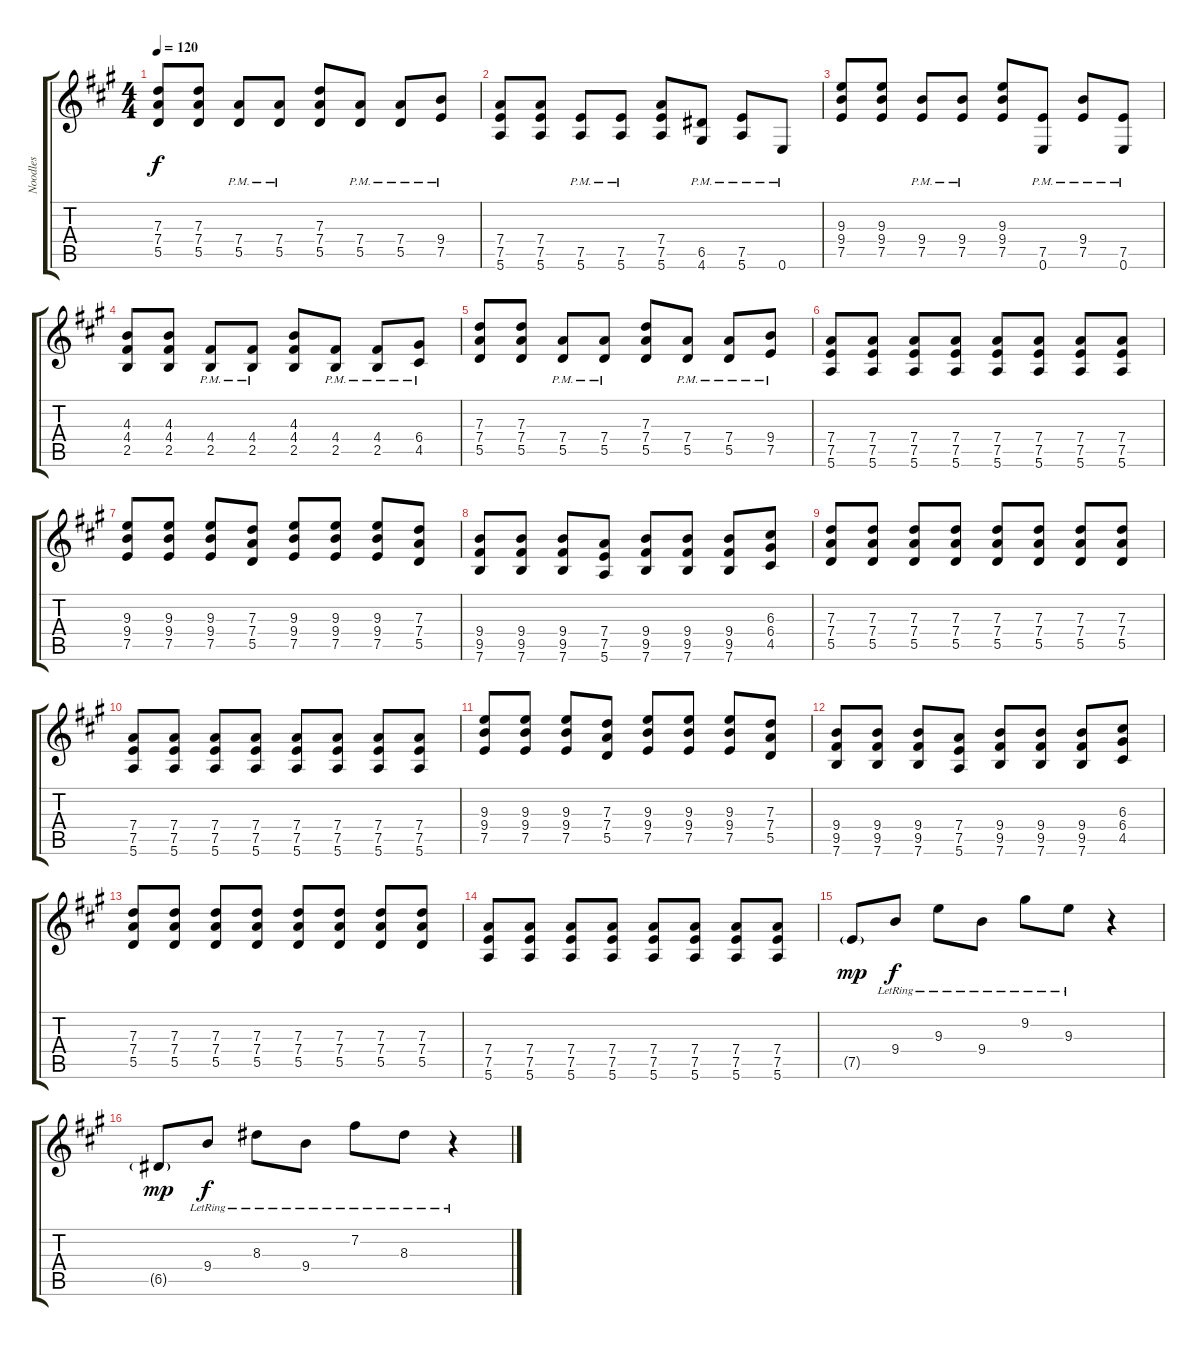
\track ("Noodles" "Noodles") {instrument overdrivenguitar}
\staff {score tabs}
\tuning (E4 B3 G3 D3 A2 E2) {hide}
\ts (4 4)
\tempo 120
\clef g2
\ks a
(7.3 7.4 5.5).8{dy f} (7.3 7.4 5.5).8 (7.4{pm} 5.5{pm}).8 (7.4{pm} 5.5{pm}).8 (7.3 7.4 5.5).8 (7.4{pm} 5.5{pm}).8 (7.4{pm} 5.5{pm}).8 (9.4{pm} 7.5{pm}).8 |
(7.4 7.5 5.6).8 (7.4 7.5 5.6).8 (7.5{pm} 5.6{pm}).8 (7.5{pm} 5.6{pm}).8 (7.4 7.5 5.6).8 (6.5{pm} 4.6{pm}).8 (7.5{pm} 5.6{pm}).8 0.6{pm}.8 |
(9.3 9.4 7.5).8 (9.3 9.4 7.5).8 (9.4{pm} 7.5{pm}).8 (9.4{pm} 7.5{pm}).8 (9.3 9.4 7.5).8 (7.5{pm} 0.6{pm}).8 (9.4{pm} 7.5{pm}).8 (7.5{pm} 0.6{pm}).8 |
(4.3 4.4 2.5).8 (4.3 4.4 2.5).8 (4.4{pm} 2.5{pm}).8 (4.4{pm} 2.5{pm}).8 (4.3 4.4 2.5).8 (4.4{pm} 2.5{pm}).8 (4.4{pm} 2.5{pm}).8 (6.4{pm} 4.5{pm}).8 |
(7.3 7.4 5.5).8 (7.3 7.4 5.5).8 (7.4{pm} 5.5{pm}).8 (7.4{pm} 5.5{pm}).8 (7.3 7.4 5.5).8 (7.4{pm} 5.5{pm}).8 (7.4{pm} 5.5{pm}).8 (9.4{pm} 7.5{pm}).8 |
(7.4 7.5 5.6).8 (7.4 7.5 5.6).8 (7.4 7.5 5.6).8 (7.4 7.5 5.6).8 (7.4 7.5 5.6).8 (7.4 7.5 5.6).8 (7.4 7.5 5.6).8 (7.4 7.5 5.6).8 |
(9.3 9.4 7.5).8 (9.3 9.4 7.5).8 (9.3 9.4 7.5).8 (7.3 7.4 5.5).8 (9.3 9.4 7.5).8 (9.3 9.4 7.5).8 (9.3 9.4 7.5).8 (7.3 7.4 5.5).8 |
(9.4 9.5 7.6).8 (9.4 9.5 7.6).8 (9.4 9.5 7.6).8 (7.4 7.5 5.6).8 (9.4 9.5 7.6).8 (9.4 9.5 7.6).8 (9.4 9.5 7.6).8 (6.3 6.4 4.5).8 |
(7.3 7.4 5.5).8 (7.3 7.4 5.5).8 (7.3 7.4 5.5).8 (7.3 7.4 5.5).8 (7.3 7.4 5.5).8 (7.3 7.4 5.5).8 (7.3 7.4 5.5).8 (7.3 7.4 5.5).8 |
(7.4 7.5 5.6).8 (7.4 7.5 5.6).8 (7.4 7.5 5.6).8 (7.4 7.5 5.6).8 (7.4 7.5 5.6).8 (7.4 7.5 5.6).8 (7.4 7.5 5.6).8 (7.4 7.5 5.6).8 |
(9.3 9.4 7.5).8 (9.3 9.4 7.5).8 (9.3 9.4 7.5).8 (7.3 7.4 5.5).8 (9.3 9.4 7.5).8 (9.3 9.4 7.5).8 (9.3 9.4 7.5).8 (7.3 7.4 5.5).8 |
(9.4 9.5 7.6).8 (9.4 9.5 7.6).8 (9.4 9.5 7.6).8 (7.4 7.5 5.6).8 (9.4 9.5 7.6).8 (9.4 9.5 7.6).8 (9.4 9.5 7.6).8 (6.3 6.4 4.5).8 |
(7.3 7.4 5.5).8 (7.3 7.4 5.5).8 (7.3 7.4 5.5).8 (7.3 7.4 5.5).8 (7.3 7.4 5.5).8 (7.3 7.4 5.5).8 (7.3 7.4 5.5).8 (7.3 7.4 5.5).8 |
(7.4 7.5 5.6).8 (7.4 7.5 5.6).8 (7.4 7.5 5.6).8 (7.4 7.5 5.6).8 (7.4 7.5 5.6).8 (7.4 7.5 5.6).8 (7.4 7.5 5.6).8 (7.4 7.5 5.6).8 |
7.5{g}.8{dy mp} 9.4{lr}.8{dy f} 9.3{lr}.8 9.4{lr}.8 9.2{lr}.8 9.3{lr}.8 r.4 |
6.5{g}.8{dy mp} 9.4{lr}.8{dy f} 8.3{lr}.8 9.4{lr}.8 7.2{lr}.8 8.3{lr}.8 r.4
